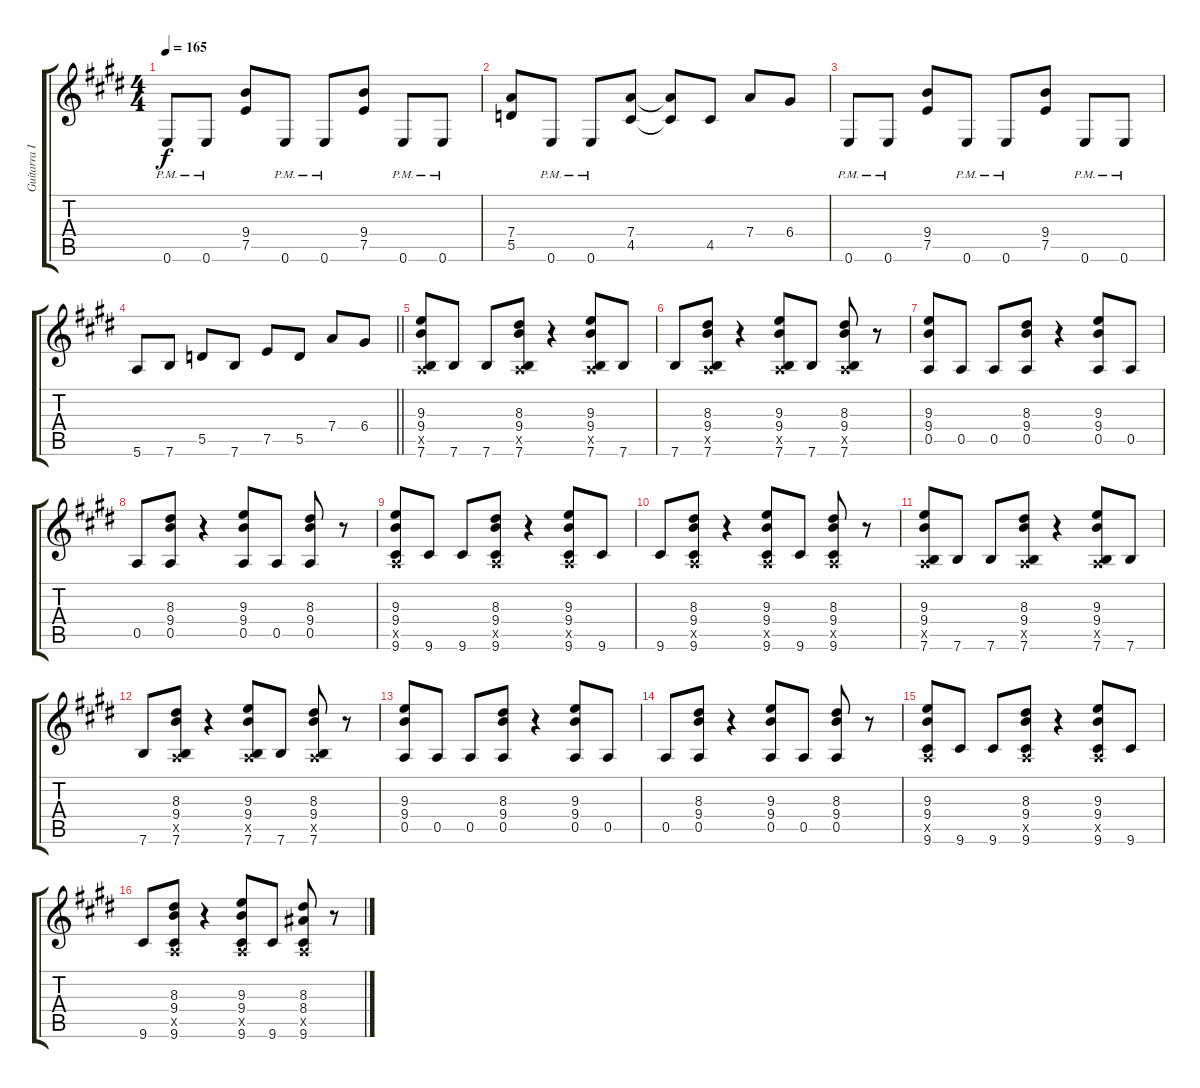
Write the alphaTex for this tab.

\track ("Guitarra I" "Guitarra I") {instrument overdrivenguitar}
\staff {score tabs}
\tuning (E4 B3 G3 D3 A2 E2) {hide}
\ts (4 4)
\tempo 165
\clef g2
\ks e
0.6{pm}.8{dy f} 0.6{pm}.8 (9.4 7.5).8 0.6{pm}.8 0.6{pm}.8 (9.4 7.5).8 0.6{pm}.8 0.6{pm}.8 |
(7.4 5.5).8 0.6{pm}.8 0.6{pm}.8 (7.4 4.5).8 (7.4{t} 4.5{t}).8 4.5.8 7.4.8 6.4.8 |
0.6{pm}.8 0.6{pm}.8 (9.4 7.5).8 0.6{pm}.8 0.6{pm}.8 (9.4 7.5).8 0.6{pm}.8 0.6{pm}.8 |
\barLineRight lightlight
5.6.8 7.6.8 5.5.8 7.6.8 7.5.8 5.5.8 7.4.8 6.4.8 |
(9.3 9.4 0.5{x} 7.6).8 7.6.8 7.6.8 (8.3 9.4 0.5{x} 7.6).8 r.4 (9.3 9.4 0.5{x} 7.6).8 7.6.8 |
7.6.8 (8.3 9.4 0.5{x} 7.6).8 r.4 (9.3 9.4 0.5{x} 7.6).8 7.6.8 (8.3 9.4 0.5{x} 7.6).8 r.8 |
(9.3 9.4 0.5).8 0.5.8 0.5.8 (8.3 9.4 0.5).8 r.4 (9.3 9.4 0.5).8 0.5.8 |
0.5.8 (8.3 9.4 0.5).8 r.4 (9.3 9.4 0.5).8 0.5.8 (8.3 9.4 0.5).8 r.8 |
(9.3 9.4 0.5{x} 9.6).8 9.6.8 9.6.8 (8.3 9.4 0.5{x} 9.6).8 r.4 (9.3 9.4 0.5{x} 9.6).8 9.6.8 |
9.6.8 (8.3 9.4 0.5{x} 9.6).8 r.4 (9.3 9.4 0.5{x} 9.6).8 9.6.8 (8.3 9.4 0.5{x} 9.6).8 r.8 |
(9.3 9.4 0.5{x} 7.6).8 7.6.8 7.6.8 (8.3 9.4 0.5{x} 7.6).8 r.4 (9.3 9.4 0.5{x} 7.6).8 7.6.8 |
7.6.8 (8.3 9.4 0.5{x} 7.6).8 r.4 (9.3 9.4 0.5{x} 7.6).8 7.6.8 (8.3 9.4 0.5{x} 7.6).8 r.8 |
(9.3 9.4 0.5).8 0.5.8 0.5.8 (8.3 9.4 0.5).8 r.4 (9.3 9.4 0.5).8 0.5.8 |
0.5.8 (8.3 9.4 0.5).8 r.4 (9.3 9.4 0.5).8 0.5.8 (8.3 9.4 0.5).8 r.8 |
(9.3 9.4 0.5{x} 9.6).8 9.6.8 9.6.8 (8.3 9.4 0.5{x} 9.6).8 r.4 (9.3 9.4 0.5{x} 9.6).8 9.6.8 |
9.6.8 (8.3 9.4 0.5{x} 9.6).8 r.4 (9.3 9.4 0.5{x} 9.6).8 9.6.8 (8.3 8.4 0.5{x} 9.6).8 r.8
